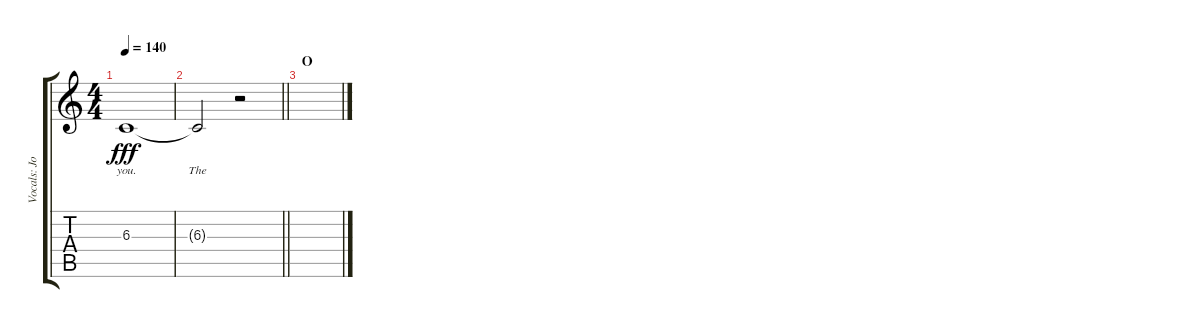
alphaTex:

\track ("Vocals: Johnny" "Vocals: Jo") {instrument lead2sawtooth}
\staff {score tabs}
\tuning (Eb4 Bb3 Gb3 Db3 Ab2 Eb2) {hide}
\ts (4 4)
\tempo 140
\clef g2
\ks c
6.3{t}.1{lyrics (0 "you.") lyrics (1 "") lyrics (2 "") lyrics (3 "") lyrics (4 "") dy fff} |
\barLineRight lightlight
6.3{t}.2{lyrics (0 "The") lyrics (1 "") lyrics (2 "") lyrics (3 "") lyrics (4 "")} r.2 |
\section ("" "O")
